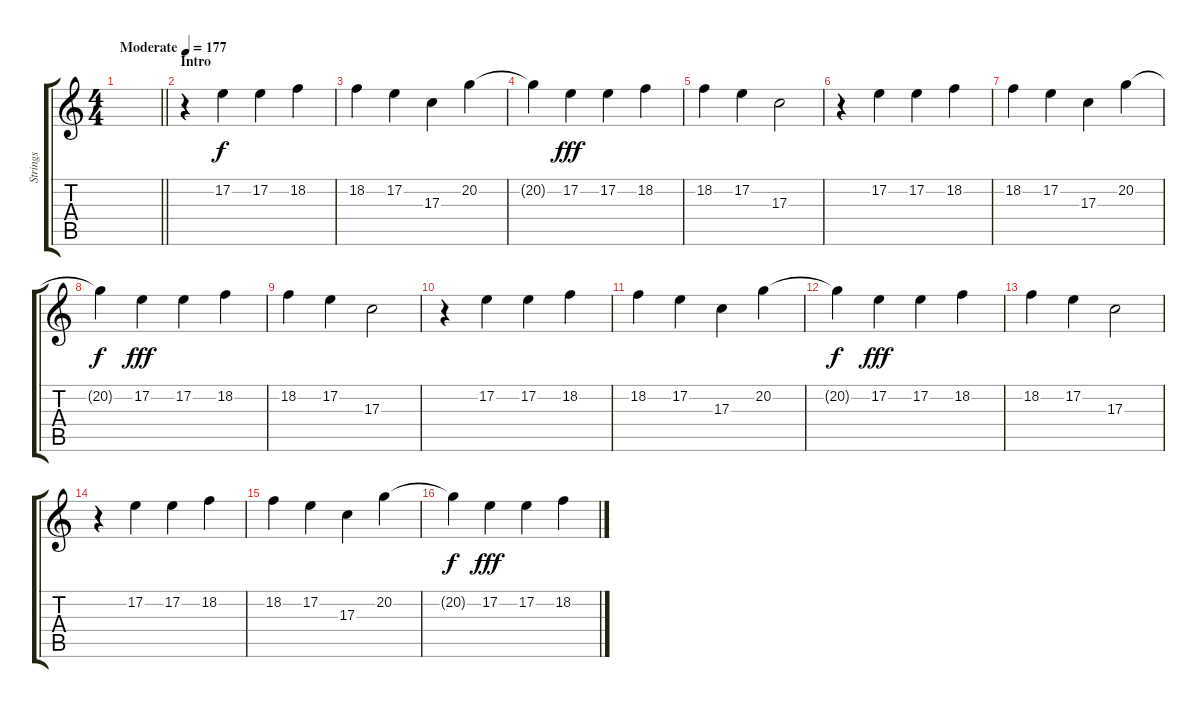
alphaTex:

\track ("Strings" "Strings") {instrument stringensemble1}
\staff {score tabs}
\tuning (E4 B3 G3 D3 A2 E2) {hide}
\ts (4 4)
\tempo (177 "Moderate")
\clef g2
\barLineRight lightlight
\ks c
|
\section ("" "Intro")
r.4 17.2.4 17.2.4 18.2.4 |
18.2.4 17.2.4 17.3.4 20.2.4 |
20.2{t}.4{dy f} 17.2.4{dy fff} 17.2.4 18.2.4 |
18.2.4 17.2.4 17.3.2 |
r.4 17.2.4 17.2.4 18.2.4 |
18.2.4 17.2.4 17.3.4 20.2.4 |
20.2{t}.4{dy f} 17.2.4{dy fff} 17.2.4 18.2.4 |
18.2.4 17.2.4 17.3.2 |
r.4 17.2.4 17.2.4 18.2.4 |
18.2.4 17.2.4 17.3.4 20.2.4 |
20.2{t}.4{dy f} 17.2.4{dy fff} 17.2.4 18.2.4 |
18.2.4 17.2.4 17.3.2 |
r.4 17.2.4 17.2.4 18.2.4 |
18.2.4 17.2.4 17.3.4 20.2.4 |
20.2{t}.4{dy f} 17.2.4{dy fff} 17.2.4 18.2.4
